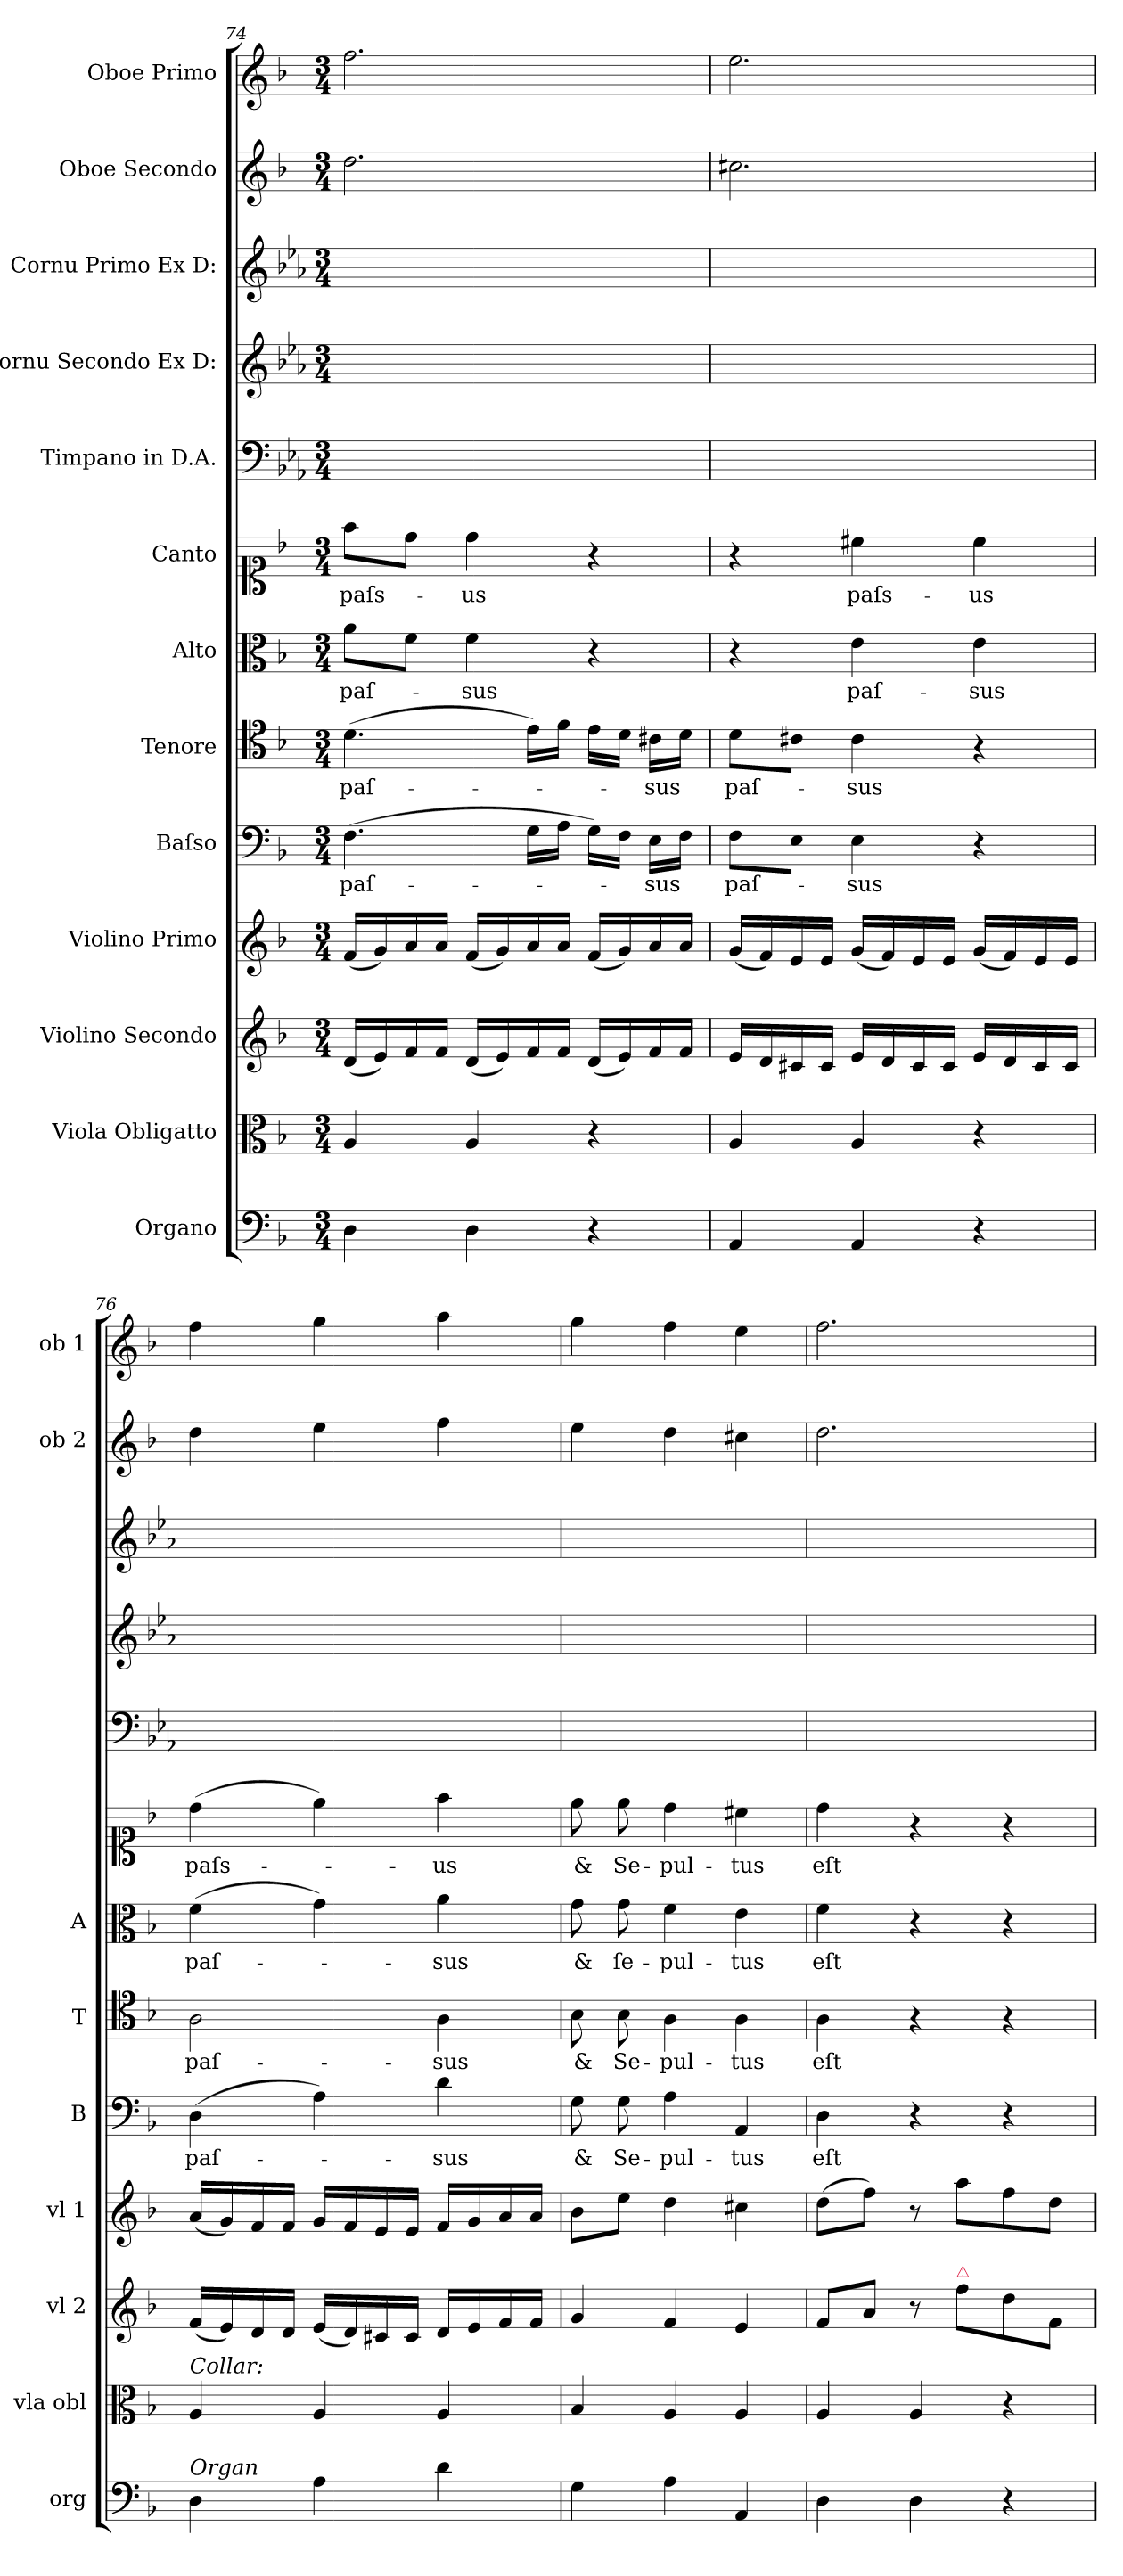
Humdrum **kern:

**kern	**kern	**kern	**kern	**kern	**text	**kern	**text	**kern	**text	**kern	**text	**kern	**kern	**kern	**kern	**kern
*part13	*part12	*part11	*part10	*part9	*part9	*part8	*part8	*part7	*part7	*part6	*part6	*part5	*part4	*part3	*part2	*part1
*staff13	*staff12	*staff11	*staff10	*staff9	*staff9	*staff8	*staff8	*staff7	*staff7	*staff6	*staff6	*staff5	*staff4	*staff3	*staff2	*staff1
*I"Organo	*I"Viola Obligatto	*I"Violino Secondo	*I"Violino Primo	*I"Baſso	*	*I"Tenore	*	*I"Alto	*	*I"Canto	*	*I"Timpano in D.A.	*I"Cornu Secondo Ex D:	*I"Cornu Primo Ex D:	*I"Oboe Secondo	*I"Oboe Primo
*I'org	*I'vla obl	*I'vl 2	*I'vl 1	*I'B	*	*I'T	*	*I'A	*	*	*	*	*	*	*I'ob 2	*I'ob 1
*clefF4	*clefC3	*clefG2	*clefG2	*clefF4	*	*clefC4	*	*clefC3	*	*clefC1	*	*clefF4	*clefG2	*clefG2	*clefG2	*clefG2
*	*	*	*	*	*	*	*	*	*	*	*	*ITrd-1c-2	*ITrd-1c-2	*ITrd-1c-2	*	*
*k[b-]	*k[b-]	*k[b-]	*k[b-]	*k[b-]	*	*k[b-]	*	*k[b-]	*	*k[b-]	*	*k[b-]	*k[b-]	*k[b-]	*k[b-]	*k[b-]
*M3/4	*M3/4	*M3/4	*M3/4	*M3/4	*	*M3/4	*	*M3/4	*	*M3/4	*	*M3/4	*M3/4	*M3/4	*M3/4	*M3/4
=74	=74	=74	=74	=74	=74	=74	=74	=74	=74	=74	=74	=74	=74	=74	=74	=74
!	!	!	!	!	!	!	!	!	!LO:LY:i	!	!LO:LY:i	!	!	!	!	!
4D\	4A/	(16d/LL	(16f/LL	(4.F\	paſ-	(4.d\	paſ-	8a\L	paſ-	8ff\L	paſs-	2.ryy	2.ryy	2.ryy	2.dd\	2.ff\
.	.	16e/)	16g/)	.	.	.	.	.	.	.	.	.	.	.	.	.
.	.	16f/	16a/	.	.	.	.	8f\J	.	8dd\J	.	.	.	.	.	.
.	.	16f/JJ	16a/JJ	.	.	.	.	.	.	.	.	.	.	.	.	.
!	!	!	!	!	!	!	!	!	!LO:LY:i	!	!LO:LY:i	!	!	!	!	!
4D\	4A/	(16d/LL	(16f/LL	.	.	.	.	4f\	-sus	4dd\	-us	.	.	.	.	.
.	.	16e/)	16g/)	.	.	.	.	.	.	.	.	.	.	.	.	.
.	.	16f/	16a/	16G\LL	.	16e\LL)	.	.	.	.	.	.	.	.	.	.
.	.	16f/JJ	16a/JJ	16A\JJ	.	16f\JJ	.	.	.	.	.	.	.	.	.	.
4r	4r	(16d/LL	(16f/LL	16G\LL)	.	16e\LL	.	4r	.	4r	.	.	.	.	.	.
.	.	16e/)	16g/)	16F\JJ	.	16d\JJ	.	.	.	.	.	.	.	.	.	.
.	.	16f/	16a/	16E\LL	-sus	16c#X\LL	-sus	.	.	.	.	.	.	.	.	.
.	.	16f/JJ	16a/JJ	16F\JJ	.	16d\JJ	.	.	.	.	.	.	.	.	.	.
=75	=75	=75	=75	=75	=75	=75	=75	=75	=75	=75	=75	=75	=75	=75	=75	=75
!	!	!	!	!	!LO:LY:i	!	!LO:LY:i	!	!	!	!	!	!	!	!	!
4AA/	4A/	16e/LL	(16g/LL	8F\L	paſ-	8d\L	paſ-	4r	.	4r	.	2.ryy	2.ryy	2.ryy	2.cc#X\	2.ee\
.	.	16d/	16f/)	.	.	.	.	.	.	.	.	.	.	.	.	.
.	.	16c#X/	16e/	8E\J	.	8c#X\J	.	.	.	.	.	.	.	.	.	.
.	.	16c#/JJ	16e/JJ	.	.	.	.	.	.	.	.	.	.	.	.	.
!	!	!	!	!	!LO:LY:i	!	!LO:LY:i	!	!LO:LY:i	!	!LO:LY:i	!	!	!	!	!
4AA/	4A/	16e/LL	(16g/LL	4E\	-sus	4c#\	-sus	4e\	paſ-	4cc#X\	paſs-	.	.	.	.	.
.	.	16d/	16f/)	.	.	.	.	.	.	.	.	.	.	.	.	.
.	.	16c#/	16e/	.	.	.	.	.	.	.	.	.	.	.	.	.
.	.	16c#/JJ	16e/JJ	.	.	.	.	.	.	.	.	.	.	.	.	.
!	!	!	!	!	!	!	!	!	!LO:LY:i	!	!LO:LY:i	!	!	!	!	!
4r	4r	16e/LL	(16g/LL	4r	.	4r	.	4e\	-sus	4cc#\	-us	.	.	.	.	.
.	.	16d/	16f/)	.	.	.	.	.	.	.	.	.	.	.	.	.
.	.	16c#/	16e/	.	.	.	.	.	.	.	.	.	.	.	.	.
.	.	16c#/JJ	16e/JJ	.	.	.	.	.	.	.	.	.	.	.	.	.
=76	=76	=76	=76	=76	=76	=76	=76	=76	=76	=76	=76	=76	=76	=76	=76	=76
!	!LO:TX:a:i:t=Collar&colon;	!	!	!	!	!	!	!	!	!	!	!	!	!	!	!
!LO:TX:a:i:t=Organ	!	!	!	!	!	!	!	!	!	!	!	!	!	!	!	!
!	!	!	!	!	!LO:LY:i	!	!LO:LY:i	!	!LO:LY:i	!	!	!	!	!	!	!
4D\	4A/	(16f/LL	(16a/LL	(4D\	paſ-	2A\	paſ-	(4f\	paſ-	(4dd\	paſs-	2.ryy	2.ryy	2.ryy	4dd\	4ff\
.	.	16e/)	16g/)	.	.	.	.	.	.	.	.	.	.	.	.	.
.	.	16d/	16f/	.	.	.	.	.	.	.	.	.	.	.	.	.
.	.	16d/JJ	16f/JJ	.	.	.	.	.	.	.	.	.	.	.	.	.
4A\	4A/	(16e/LL	16g/LL	4A\)	.	.	.	4g\)	.	4ee\)	.	.	.	.	4ee\	4gg\
.	.	16d/)	16f/	.	.	.	.	.	.	.	.	.	.	.	.	.
.	.	16c#X/	16e/	.	.	.	.	.	.	.	.	.	.	.	.	.
.	.	16c#/JJ	16e/JJ	.	.	.	.	.	.	.	.	.	.	.	.	.
!	!	!	!	!	!LO:LY:i	!	!LO:LY:i	!	!LO:LY:i	!	!	!	!	!	!	!
4d\	4A/	16d/LL	16f/LL	4d\	-sus	4A\	-sus	4a\	-sus	4ff\	-us	.	.	.	4ff\	4aa\
.	.	16e/	16g/	.	.	.	.	.	.	.	.	.	.	.	.	.
.	.	16f/	16a/	.	.	.	.	.	.	.	.	.	.	.	.	.
.	.	16f/JJ	16a/JJ	.	.	.	.	.	.	.	.	.	.	.	.	.
=77	=77	=77	=77	=77	=77	=77	=77	=77	=77	=77	=77	=77	=77	=77	=77	=77
4G\	4B-/	4g/	8b-\L	8G\	&	8B-\	&	8g\	&	8ee\	&	2.ryy	2.ryy	2.ryy	4ee\	4gg\
.	.	.	8ee\J	8G\	Se-	8B-\	Se-	8g\	ſe-	8ee\	Se-	.	.	.	.	.
4A\	4A/	4f/	4dd\	4A\	-pul-	4A\	-pul-	4f\	-pul-	4dd\	-pul-	.	.	.	4dd\	4ff\
4AA/	4A/	4e/	4cc#X\	4AA/	-tus	4A\	-tus	4e\	-tus	4cc#X\	-tus	.	.	.	4cc#X\	4ee\
=78	=78	=78	=78	=78	=78	=78	=78	=78	=78	=78	=78	=78	=78	=78	=78	=78
4D\	4A/	8f/L	(8dd\L	4D\	eſt	4A\	eſt	4f\	eſt	4dd\	eſt	2.ryy	2.ryy	2.ryy	2.dd\	2.ff\
.	.	8a/J	8ff\J)	.	.	.	.	.	.	.	.	.	.	.	.	.
4D\	4A/	8r	8r	4r	.	4r	.	4r	.	4r	.	.	.	.	.	.
!	!	!LO:TX:a:color=crimson:t=⚠	!	!	!	!	!	!	!	!	!	!	!	!	!	!
.	.	8ff\L	8aa\L	.	.	.	.	.	.	.	.	.	.	.	.	.
4r	4r	8dd\	8ff\	4r	.	4r	.	4r	.	4r	.	.	.	.	.	.
.	.	8f/J	8dd\J	.	.	.	.	.	.	.	.	.	.	.	.	.
=	=	=	=	=	=	=	=	=	=	=	=	=	=	=	=	=
*-	*-	*-	*-	*-	*-	*-	*-	*-	*-	*-	*-	*-	*-	*-	*-	*-
